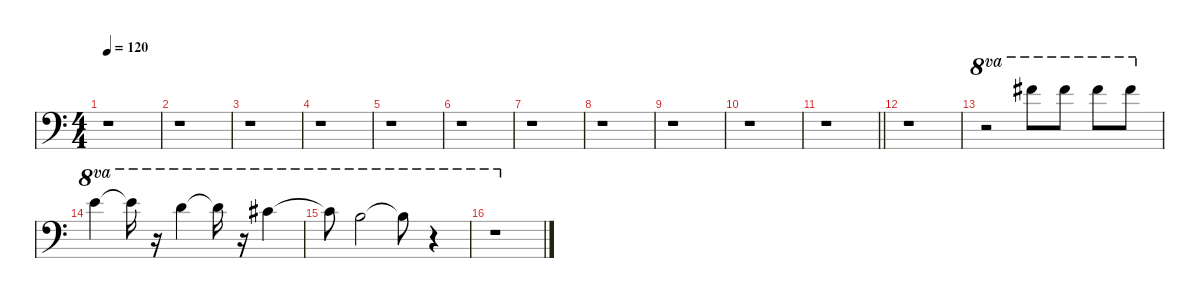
\defaultSystemsLayout 4
\hideDynamics
\bracketExtendMode nobrackets
\singleTrackTrackNamePolicy hidden
\multiTrackTrackNamePolicy hidden
\firstSystemTrackNameMode fullname
\firstSystemTrackNameOrientation horizontal
\otherSystemsTrackNameOrientation horizontal
\track ("Vocals" "ob.") {instrument oboe}
\staff {score}
\tuning (Eb4 B3 Gb3 B2 Gb2 B1)
\ts (4 4)
\tempo 120
\clef f4
\ks c
r.1{dy f beam Down} |
r.1{beam Down} |
r.1{beam Down} |
r.1{beam Down} |
r.1{beam Down} |
r.1{beam Down} |
r.1{beam Down} |
r.1{beam Down} |
r.1{beam Down} |
r.1{beam Down} |
\barLineRight lightlight
r.1{beam Down} |
r.1{beam Down} |
r.2{ot 8va beam Down} 15.1{acc #}.8{ot 8va beam Down} 15.1{acc #}.8{ot 8va beam Down} 15.1{acc #}.8{ot 8va beam Down} 15.1{acc #}.8{ot 8va beam Down} |
13.1.4{ot 8va beam Down} 13.1{t}.16{ot 8va beam Down} r.16{ot 8va beam Down} 11.1.4{ot 8va beam Down} 11.1{t}.16{ot 8va beam Down} r.16{ot 8va beam Down} 10.1{acc #}.4{ot 8va beam Down} |
10.1{t acc #}.8{ot 8va beam Down} 8.1.2{ot 8va beam Down} 8.1{t}.8{ot 8va beam Down} r.4{ot 8va beam Down} |
r.1{ot 8va beam Down}
